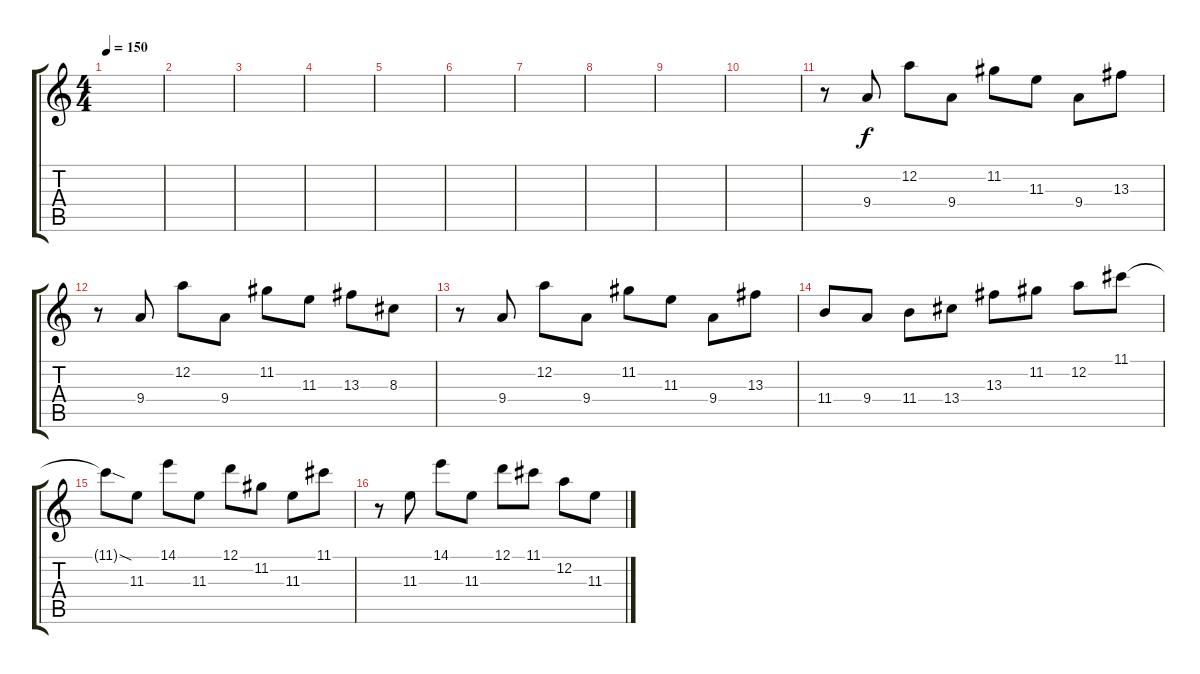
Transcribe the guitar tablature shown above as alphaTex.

\track "" {instrument distortionguitar}
\staff {score tabs}
\tuning (D4 A3 F3 C3 G2 D2) {hide}
\ts (4 4)
\tempo 150
\clef g2
\ks c
|
|
|
|
|
|
|
|
|
|
r.8 9.4.8 12.2.8 9.4.8 11.2.8 11.3.8 9.4.8 13.3.8 |
r.8 9.4.8 12.2.8 9.4.8 11.2.8 11.3.8 13.3.8 8.3.8 |
r.8 9.4.8 12.2.8 9.4.8 11.2.8 11.3.8 9.4.8 13.3.8 |
11.4.8 9.4.8 11.4.8 13.4.8 13.3.8 11.2.8 12.2.8 11.1.8 |
11.1{sod t}.8 11.3.8 14.1.8 11.3.8 12.1.8 11.2.8 11.3.8 11.1.8 |
r.8 11.3.8 14.1.8 11.3.8 12.1.8 11.1.8 12.2.8 11.3.8
